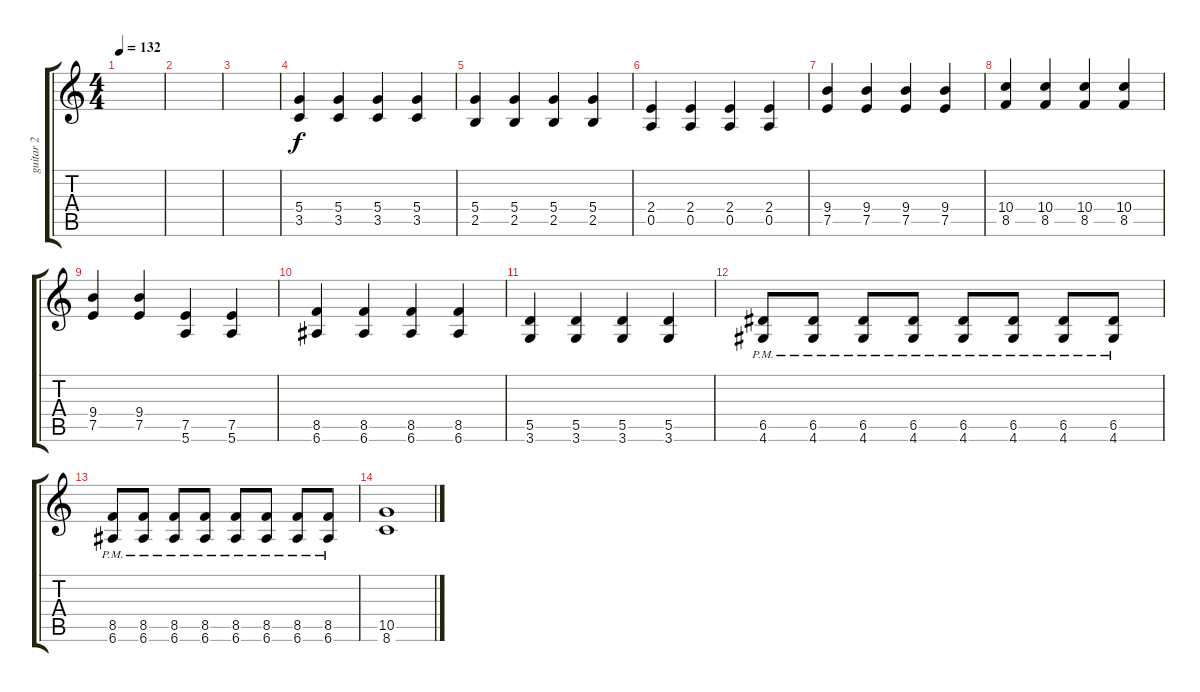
\track ("guitar 2" "guitar 2") {instrument distortionguitar}
\staff {score tabs}
\tuning (E4 B3 G3 D3 A2 E2) {hide}
\ts (4 4)
\tempo 132
\clef g2
\ks c
|
|
|
(5.4 3.5).4 (5.4 3.5).4 (5.4 3.5).4 (5.4 3.5).4 |
(5.4 2.5).4 (5.4 2.5).4 (5.4 2.5).4 (5.4 2.5).4 |
(2.4 0.5).4 (2.4 0.5).4 (2.4 0.5).4 (2.4 0.5).4 |
(9.4 7.5).4 (9.4 7.5).4 (9.4 7.5).4 (9.4 7.5).4 |
(10.4 8.5).4 (10.4 8.5).4 (10.4 8.5).4 (10.4 8.5).4 |
(9.4 7.5).4 (9.4 7.5).4 (7.5 5.6).4 (7.5 5.6).4 |
(8.5 6.6).4 (8.5 6.6).4 (8.5 6.6).4 (8.5 6.6).4 |
(5.5 3.6).4 (5.5 3.6).4 (5.5 3.6).4 (5.5 3.6).4 |
(6.5{pm} 4.6{pm}).8 (6.5{pm} 4.6{pm}).8 (6.5{pm} 4.6{pm}).8 (6.5{pm} 4.6{pm}).8 (6.5{pm} 4.6{pm}).8 (6.5{pm} 4.6{pm}).8 (6.5{pm} 4.6{pm}).8 (6.5{pm} 4.6{pm}).8 |
(8.5{pm} 6.6{pm}).8 (8.5{pm} 6.6{pm}).8 (8.5{pm} 6.6{pm}).8 (8.5{pm} 6.6{pm}).8 (8.5{pm} 6.6{pm}).8 (8.5{pm} 6.6{pm}).8 (8.5{pm} 6.6{pm}).8 (8.5{pm} 6.6{pm}).8 |
(10.5 8.6).1
